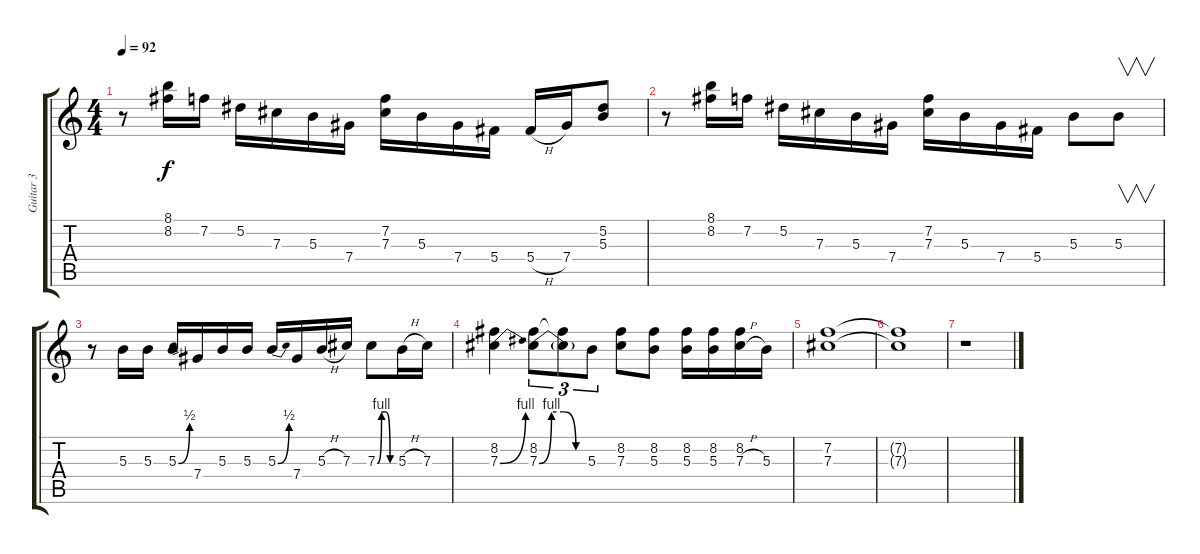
\track ("Guitar 3" "Guitar 3") {instrument distortionguitar}
\staff {score tabs}
\tuning (Eb4 Bb3 Gb3 Db3 Ab2 Eb2) {hide}
\ts (4 4)
\tempo 92
\clef g2
\ks c
r.8{dy f} (8.1 8.2).16 7.2.16 5.2.16 7.3.16 5.3.16 7.4.16 (7.2 7.3).16 5.3.16 7.4.16 5.4.16 5.4{h}.16 7.4.16 (5.2 5.3).8 |
r.8 (8.1 8.2).16 7.2.16 5.2.16 7.3.16 5.3.16 7.4.16 (7.2 7.3).16 5.3.16 7.4.16 5.4.16 5.3.8 5.3.8{v} |
r.8 5.3.16 5.3.16 5.3{be (bend 0 0 60 2)}.16 7.4.16 5.3.16 5.3.16 5.3{be (bend 0 0 60 2)}.16 7.4.16 5.3{h}.16 7.3.16 7.3{be (custom 0 0 15 4 30 4 45 0 60 0)}.8 5.3{h}.16 7.3.16 |
(8.2 7.3{be (bend 0 0 60 4)}).4 (8.2 7.3{be (custom 0 0 15 4 30 4 45 0 60 0)}).8{tu (3 2)} (8.2{t} 7.3{t}).8{tu (3 2)} 5.3.8{tu (3 2)} (8.2 7.3).8 (8.2 5.3).8 (8.2 5.3).16 (8.2 5.3).16 (8.2 7.3{h}).16 5.3.16 |
(7.2 7.3).1 |
(7.2{t} 7.3{t}).1 |
r.1
